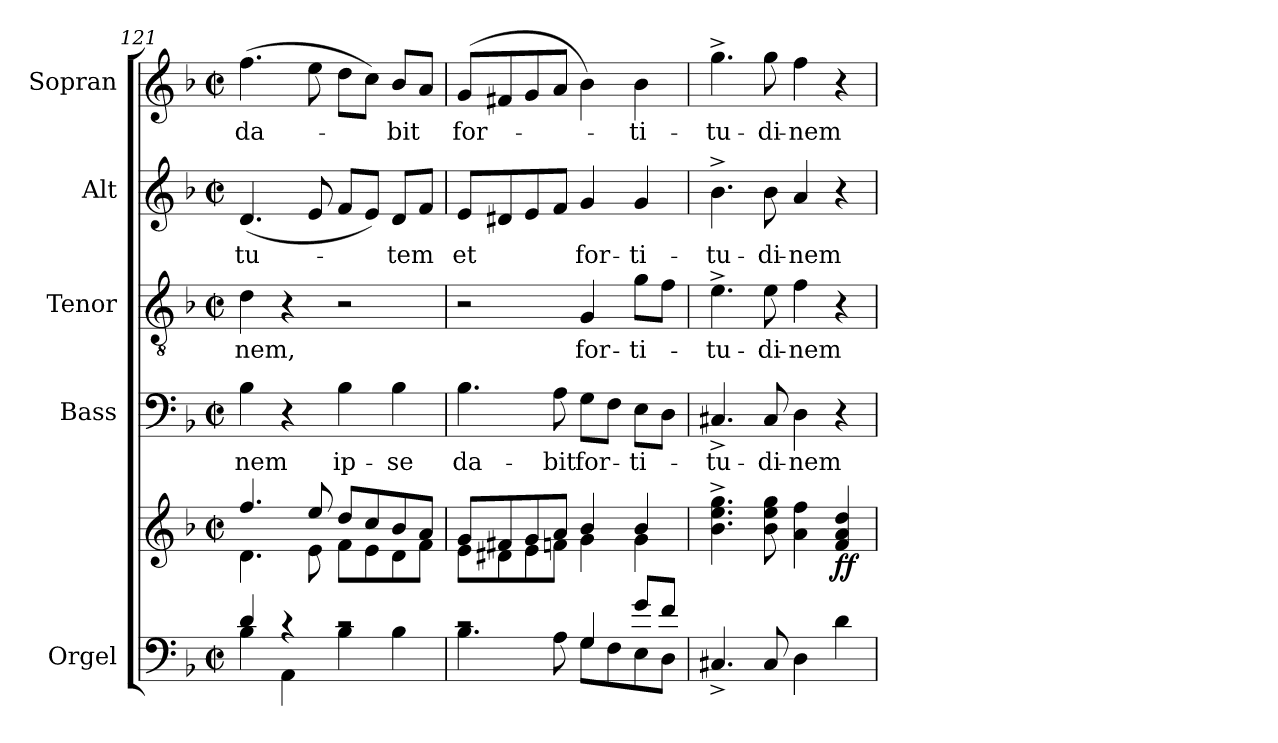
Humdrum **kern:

**kern	**kern	**dynam	**kern	**text	**kern	**text	**kern	**text	**kern	**text
*part5	*part5	*part5	*part4	*part4	*part3	*part3	*part2	*part2	*part1	*part1
*staff6	*staff5	*staff5/6	*staff4	*staff4	*staff3	*staff3	*staff2	*staff2	*staff1	*staff1
*I"Orgel	*	*	*I"Bass	*	*I"Tenor	*	*I"Alt	*	*I"Sopran	*
*I'Org.	*	*	*I'B.	*	*I'T.	*	*I'A.	*	*I'S.	*
*clefF4	*clefG2	*	*clefF4	*	*clefGv2	*	*clefG2	*	*clefG2	*
*k[b-]	*k[b-]	*	*k[b-]	*	*k[b-]	*	*k[b-]	*	*k[b-]	*
*F:	*F:	*	*F:	*	*F:	*	*F:	*	*F:	*
*M2/2	*M2/2	*	*M2/2	*	*M2/2	*	*M2/2	*	*M2/2	*
*met(c|)	*met(c|)	*	*met(c|)	*	*met(c|)	*	*met(c|)	*	*met(c|)	*
=121	=121	=121	=121	=121	=121	=121	=121	=121	=121	=121
*^	*^	*	*	*	*	*	*	*	*	*
!	!	!	!	!	!	!LO:LY:b	!	!LO:LY:b	!	!LO:LY:b	!	!LO:LY:b
4d/	4B-\	4.ff/	4.d\	.	4B-\	-nem	4d\	-nem,	(<4.d/	-tu-	(>4.ff\	da-
4rc	4AA\	.	.	.	4r	.	4r	.	.	.	.	.
.	.	8ee/	8e\	.	.	.	.	.	8e/	.	8ee\	.
!	!	!	!	!	!	!LO:LY:b	!	!	!	!	!	!
2rd	4B-\	8dd/L	8f\L	.	4B-\	ip-	2r	.	8f/L	.	8dd\L	.
.	.	8cc/	8e\	.	.	.	.	.	8e/J)	.	8cc\J)	.
!	!	!	!	!	!	!LO:LY:b	!	!	!	!LO:LY:b	!	!LO:LY:b
.	4B-\	8b-/	8d\	.	4B-\	-se	.	.	8d/L	-tem	8b-/L	-bit
.	.	8a/J	8f\J	.	.	.	.	.	8f/J	.	8a/J	.
=122	=122	=122	=122	=122	=122	=122	=122	=122	=122	=122	=122	=122
!	!	!	!	!	!	!LO:LY:b	!	!	!	!LO:LY:b	!	!LO:LY:b
2rd	4.B-\	8g/L	8e\L	.	4.B-\	da-	2r	.	8e/L	et	(>8g/L	for-
.	.	8f#X/	8d#X\	.	.	.	.	.	8d#X/	.	8f#X/	.
.	.	8g/	8e\	.	.	.	.	.	8e/	.	8g/	.
!	!	!	!	!	!	!LO:LY:b	!	!	!	!	!	!
.	8A\	8a/J	8f\J	.	8A\	-bit	.	.	8f/J	.	8a/J	.
!	!	!	!	!	!	!LO:LY:b	!	!LO:LY:b	!	!LO:LY:b	!	!
4G/	8G\L	4b-/	4g\	.	8G\L	for-	4G/	for-	4g/	for-	4b-\)	.
.	8F\	.	.	.	8F\J	.	.	.	.	.	.	.
!	!	!	!	!	!	!LO:LY:b	!	!LO:LY:b	!	!LO:LY:b	!	!LO:LY:b
8g/L	8E\	4b-/	4g\	.	8E\L	-ti-	8g\L	-ti-	4g/	-ti-	4b-\	-ti-
8f/J	8D\J	.	.	.	8D\J	.	8f\J	.	.	.	.	.
*	*	*v	*v	*	*	*	*	*	*	*	*	*
=123	=123	=123	=123	=123	=123	=123	=123	=123	=123	=123	=123
!	!	!	!	!	!LO:LY:b	!	!LO:LY:b	!	!LO:LY:b	!	!LO:LY:b
*v	*v	*	*	*	*	*	*	*	*	*	*
4.C#X^</	4.b-\^> 4.ee\^> 4.gg\^>	.	4.C#X^</	-tu-	4.e^>\	-tu-	4.b-^>\	-tu-	4.gg^>\	-tu-
!	!	!	!	!LO:LY:b	!	!LO:LY:b	!	!LO:LY:b	!	!LO:LY:b
8C#/	8b-\ 8ee\ 8gg\	.	8C#/	-di-	8e\	-di-	8b-\	-di-	8gg\	-di-
!	!	!	!	!LO:LY:b	!	!LO:LY:b	!	!LO:LY:b	!	!LO:LY:b
4D\	4a\ 4ff\	.	4D\	-nem	4f\	-nem	4a/	-nem	4ff\	-nem
!	!	!LO:DY:b	!	!	!	!	!	!	!	!
4d\	4f/ 4a/ 4dd/	ff	4r	.	4r	.	4r	.	4r	.
=	=	=	=	=	=	=	=	=	=	=
*-	*-	*-	*-	*-	*-	*-	*-	*-	*-	*-
